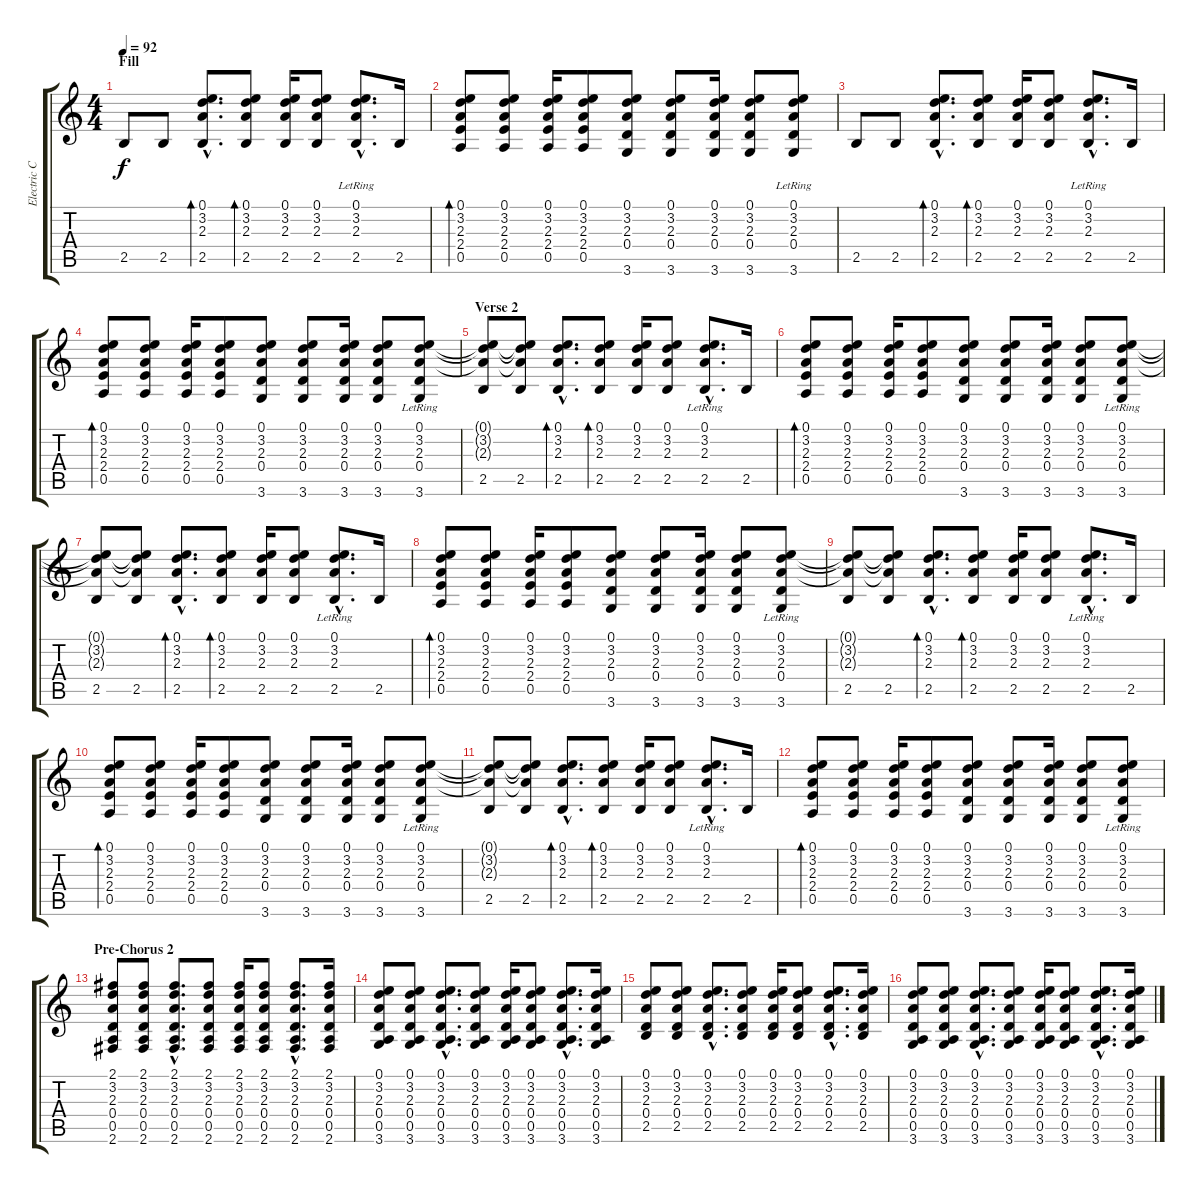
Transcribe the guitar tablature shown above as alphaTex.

\track ("Electric Clean/Distortion (Guitar 2)" "Electric C") {instrument electricguitarclean}
\staff {score tabs}
\tuning (E4 B3 G3 D3 A2 E2) {hide}
\ts (4 4)
\section ("" "Fill")
\tempo 92
\clef g2
\ks c
2.5.8{dy f volume 7 instrument electricguitarclean} 2.5.8 (0.1{hac} 3.2{hac} 2.3{hac} 2.5{hac}).8{d bd 60} (0.1 3.2 2.3 2.5).8{bd 60} (0.1 3.2 2.3 2.5).16 (0.1 3.2 2.3 2.5).8 (0.1{hac lr} 3.2{hac lr} 2.3{hac lr} 2.5{hac}).8{d} 2.5.16 |
(0.1 3.2 2.3 2.4 0.5).8{bd 60} (0.1 3.2 2.3 2.4 0.5).8 (0.1 3.2 2.3 2.4 0.5).16 (0.1 3.2 2.3 2.4 0.5).8 (0.1 3.2 2.3 0.4 3.6).8 (0.1 3.2 2.3 0.4 3.6).8 (0.1 3.2 2.3 0.4 3.6).16 (0.1 3.2 2.3 0.4 3.6).8 (0.1{lr} 3.2{lr} 2.3{lr} 0.4{lr} 3.6).8 |
2.5.8 2.5.8 (0.1{hac} 3.2{hac} 2.3{hac} 2.5{hac}).8{d bd 60} (0.1 3.2 2.3 2.5).8{bd 60} (0.1 3.2 2.3 2.5).16 (0.1 3.2 2.3 2.5).8 (0.1{hac lr} 3.2{hac lr} 2.3{hac lr} 2.5{hac}).8{d} 2.5.16 |
(0.1 3.2 2.3 2.4 0.5).8{bd 60} (0.1 3.2 2.3 2.4 0.5).8 (0.1 3.2 2.3 2.4 0.5).16 (0.1 3.2 2.3 2.4 0.5).8 (0.1 3.2 2.3 0.4 3.6).8 (0.1 3.2 2.3 0.4 3.6).8 (0.1 3.2 2.3 0.4 3.6).16 (0.1 3.2 2.3 0.4 3.6).8 (0.1{lr} 3.2{lr} 2.3{lr} 0.4{lr} 3.6).8 |
\section ("" "Verse 2")
(0.1{t} 3.2{t} 2.3{t} 2.5).8 (0.1{t} 3.2{t} 2.3{t} 2.5).8 (0.1{hac} 3.2{hac} 2.3{hac} 2.5{hac}).8{d bd 60} (0.1 3.2 2.3 2.5).8{bd 60} (0.1 3.2 2.3 2.5).16 (0.1 3.2 2.3 2.5).8 (0.1{hac lr} 3.2{hac lr} 2.3{hac lr} 2.5{hac}).8{d} 2.5.16 |
(0.1 3.2 2.3 2.4 0.5).8{bd 60} (0.1 3.2 2.3 2.4 0.5).8 (0.1 3.2 2.3 2.4 0.5).16 (0.1 3.2 2.3 2.4 0.5).8 (0.1 3.2 2.3 0.4 3.6).8 (0.1 3.2 2.3 0.4 3.6).8 (0.1 3.2 2.3 0.4 3.6).16 (0.1 3.2 2.3 0.4 3.6).8 (0.1{lr} 3.2{lr} 2.3{lr} 0.4{lr} 3.6).8 |
(0.1{t} 3.2{t} 2.3{t} 2.5).8 (0.1{t} 3.2{t} 2.3{t} 2.5).8 (0.1{hac} 3.2{hac} 2.3{hac} 2.5{hac}).8{d bd 60} (0.1 3.2 2.3 2.5).8{bd 60} (0.1 3.2 2.3 2.5).16 (0.1 3.2 2.3 2.5).8 (0.1{hac lr} 3.2{hac lr} 2.3{hac lr} 2.5{hac}).8{d} 2.5.16 |
(0.1 3.2 2.3 2.4 0.5).8{bd 60} (0.1 3.2 2.3 2.4 0.5).8 (0.1 3.2 2.3 2.4 0.5).16 (0.1 3.2 2.3 2.4 0.5).8 (0.1 3.2 2.3 0.4 3.6).8 (0.1 3.2 2.3 0.4 3.6).8 (0.1 3.2 2.3 0.4 3.6).16 (0.1 3.2 2.3 0.4 3.6).8 (0.1{lr} 3.2{lr} 2.3{lr} 0.4{lr} 3.6).8 |
(0.1{t} 3.2{t} 2.3{t} 2.5).8 (0.1{t} 3.2{t} 2.3{t} 2.5).8 (0.1{hac} 3.2{hac} 2.3{hac} 2.5{hac}).8{d bd 60} (0.1 3.2 2.3 2.5).8{bd 60} (0.1 3.2 2.3 2.5).16 (0.1 3.2 2.3 2.5).8 (0.1{hac lr} 3.2{hac lr} 2.3{hac lr} 2.5{hac}).8{d} 2.5.16 |
(0.1 3.2 2.3 2.4 0.5).8{bd 60} (0.1 3.2 2.3 2.4 0.5).8 (0.1 3.2 2.3 2.4 0.5).16 (0.1 3.2 2.3 2.4 0.5).8 (0.1 3.2 2.3 0.4 3.6).8 (0.1 3.2 2.3 0.4 3.6).8 (0.1 3.2 2.3 0.4 3.6).16 (0.1 3.2 2.3 0.4 3.6).8 (0.1{lr} 3.2{lr} 2.3{lr} 0.4{lr} 3.6).8 |
(0.1{t} 3.2{t} 2.3{t} 2.5).8 (0.1{t} 3.2{t} 2.3{t} 2.5).8 (0.1{hac} 3.2{hac} 2.3{hac} 2.5{hac}).8{d bd 60} (0.1 3.2 2.3 2.5).8{bd 60} (0.1 3.2 2.3 2.5).16 (0.1 3.2 2.3 2.5).8 (0.1{hac lr} 3.2{hac lr} 2.3{hac lr} 2.5{hac}).8{d} 2.5.16 |
(0.1 3.2 2.3 2.4 0.5).8{bd 60} (0.1 3.2 2.3 2.4 0.5).8 (0.1 3.2 2.3 2.4 0.5).16 (0.1 3.2 2.3 2.4 0.5).8 (0.1 3.2 2.3 0.4 3.6).8 (0.1 3.2 2.3 0.4 3.6).8 (0.1 3.2 2.3 0.4 3.6).16 (0.1 3.2 2.3 0.4 3.6).8 (0.1{lr} 3.2{lr} 2.3{lr} 0.4{lr} 3.6).8 |
\section ("" "Pre-Chorus 2")
(2.1 3.2 2.3 0.4 0.5 2.6).8 (2.1 3.2 2.3 0.4 0.5 2.6).8 (2.1{hac} 3.2{hac} 2.3{hac} 0.4{hac} 0.5{hac} 2.6{hac}).8{d} (2.1 3.2 2.3 0.4 0.5 2.6).8 (2.1 3.2 2.3 0.4 0.5 2.6).16 (2.1 3.2 2.3 0.4 0.5 2.6).8 (2.1{hac} 3.2{hac} 2.3{hac} 0.4{hac} 0.5{hac} 2.6{hac}).8{d} (2.1 3.2 2.3 0.4 0.5 2.6).16 |
(0.1 3.2 2.3 0.4 0.5 3.6).8 (0.1 3.2 2.3 0.4 0.5 3.6).8 (0.1{hac} 3.2{hac} 2.3{hac} 0.4{hac} 0.5{hac} 3.6{hac}).8{d} (0.1 3.2 2.3 0.4 0.5 3.6).8 (0.1 3.2 2.3 0.4 0.5 3.6).16 (0.1 3.2 2.3 0.4 0.5 3.6).8 (0.1{hac} 3.2{hac} 2.3{hac} 0.4{hac} 0.5{hac} 3.6{hac}).8{d} (0.1 3.2 2.3 0.4 0.5 3.6).16 |
(0.1 3.2 2.3 0.4 2.5).8 (0.1 3.2 2.3 0.4 2.5).8 (0.1{hac} 3.2{hac} 2.3{hac} 0.4{hac} 2.5{hac}).8{d} (0.1 3.2 2.3 0.4 2.5).8 (0.1 3.2 2.3 0.4 2.5).16 (0.1 3.2 2.3 0.4 2.5).8 (0.1{hac} 3.2{hac} 2.3{hac} 0.4{hac} 2.5{hac}).8{d} (0.1 3.2 2.3 0.4 2.5).16 |
(0.1 3.2 2.3 0.4 0.5 3.6).8 (0.1 3.2 2.3 0.4 0.5 3.6).8 (0.1{hac} 3.2{hac} 2.3{hac} 0.4{hac} 0.5{hac} 3.6{hac}).8{d} (0.1 3.2 2.3 0.4 0.5 3.6).8 (0.1 3.2 2.3 0.4 0.5 3.6).16 (0.1 3.2 2.3 0.4 0.5 3.6).8 (0.1{hac} 3.2{hac} 2.3{hac} 0.4{hac} 0.5{hac} 3.6{hac}).8{d} (0.1 3.2 2.3 0.4 0.5 3.6).16
